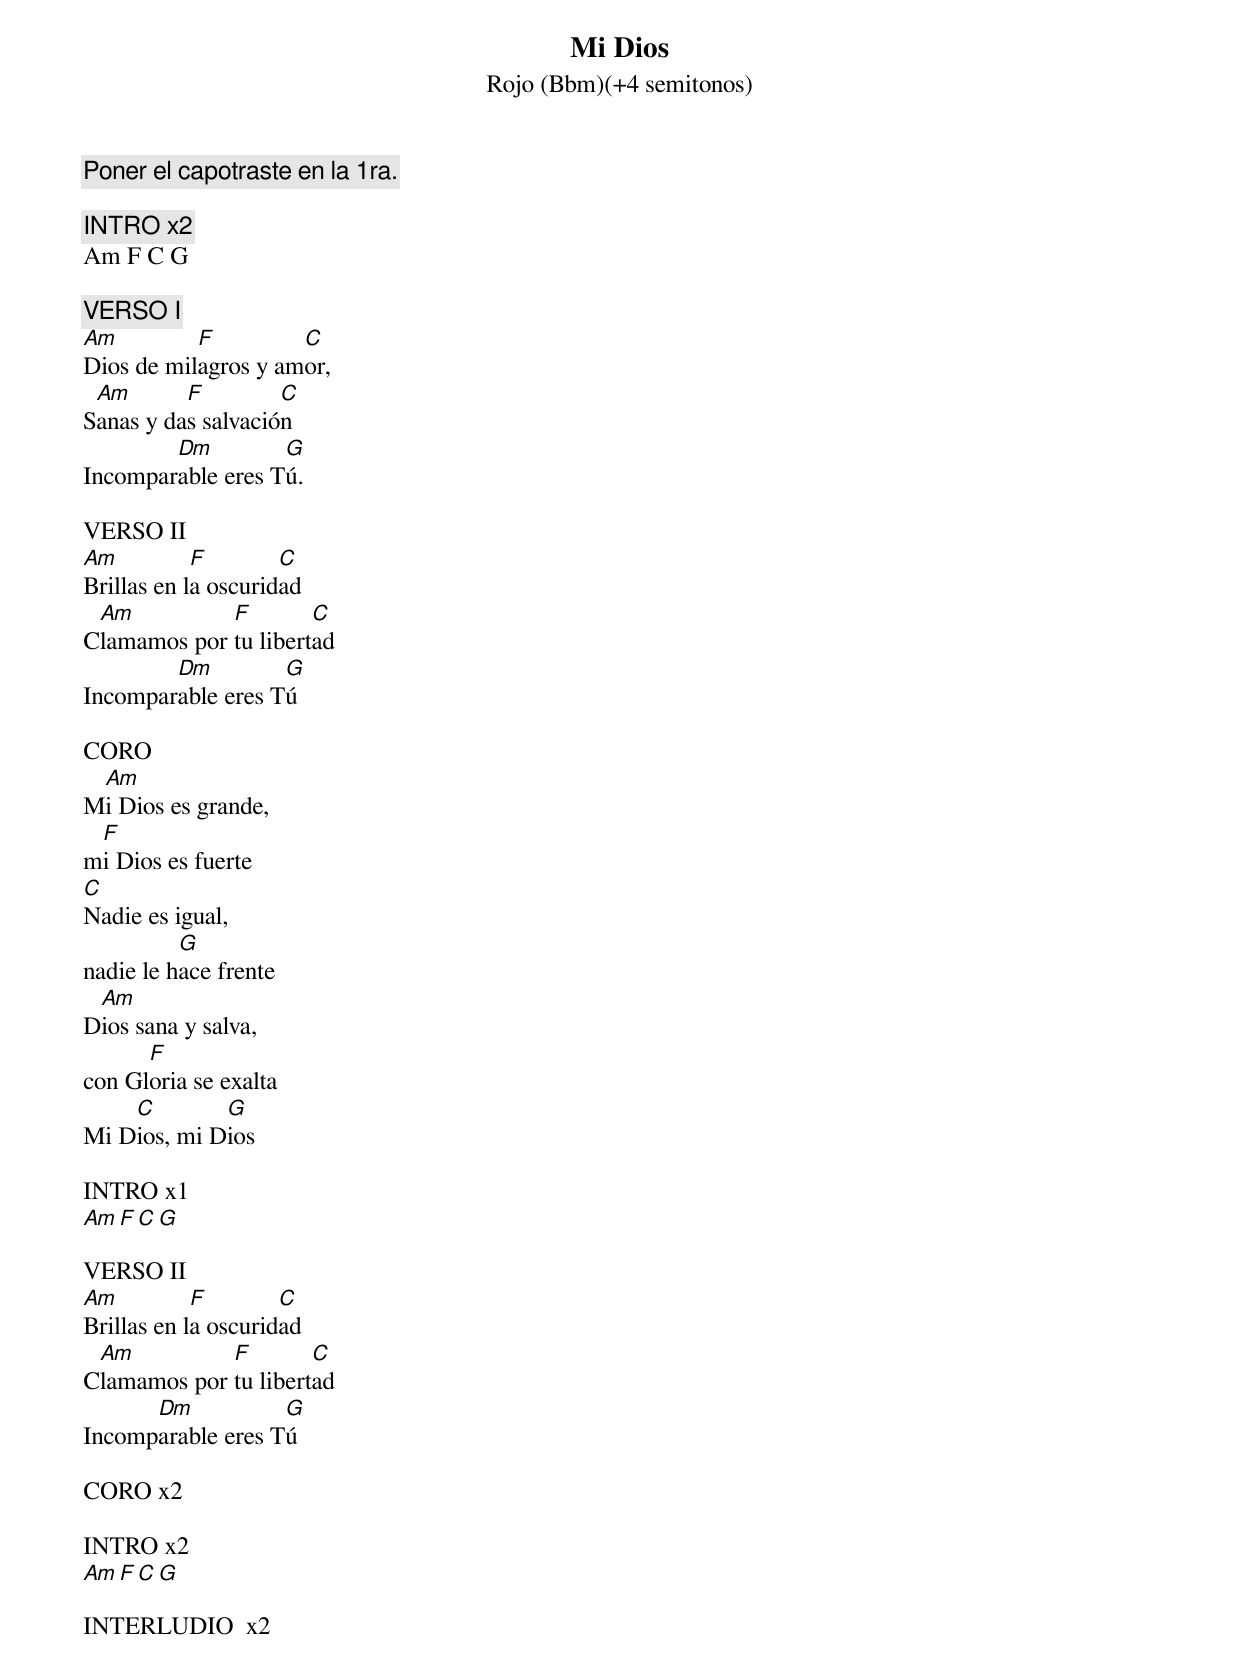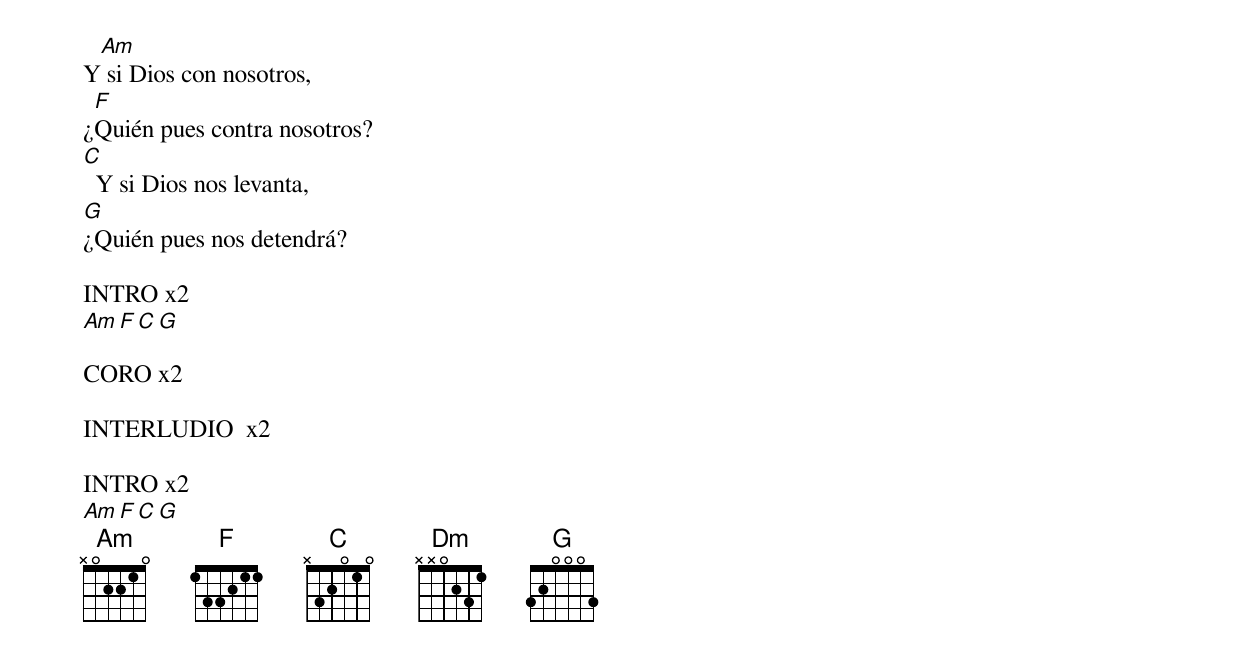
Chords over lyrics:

Mi Dios
Rojo (Bbm)(+4 semitonos)
Poner el capotraste en la 1ra.

INTRO x2
Am F C G

VERSO I
Am         F         C
Dios de milagros y amor,
 Am       F         C
Sanas y das salvación
        Dm         G
Incomparable eres Tú.

VERSO II
Am          F        C
Brillas en la oscuridad
 Am          F        C
Clamamos por tu libertad
        Dm         G
Incomparable eres Tú

CORO
 Am
Mi Dios es grande,
 F
mi Dios es fuerte
C
Nadie es igual,
          G
nadie le hace frente
 Am
Dios sana y salva,
      F
con Gloria se exalta
    C        G
Mi Dios, mi Dios

INTRO x1
Am  F C G

VERSO II
Am          F        C
Brillas en la oscuridad
 Am          F        C
Clamamos por tu libertad
      Dm           G
Incomparable eres Tú

CORO x2

INTRO x2
Am  F C G

INTERLUDIO  x2
 Am
Y si Dios con nosotros,
 F
¿Quién pues contra nosotros?
C
  Y si Dios nos levanta,
G
¿Quién pues nos detendrá?

INTRO x2
Am F C G

CORO x2

INTERLUDIO  x2

INTRO x2
Am F C G
